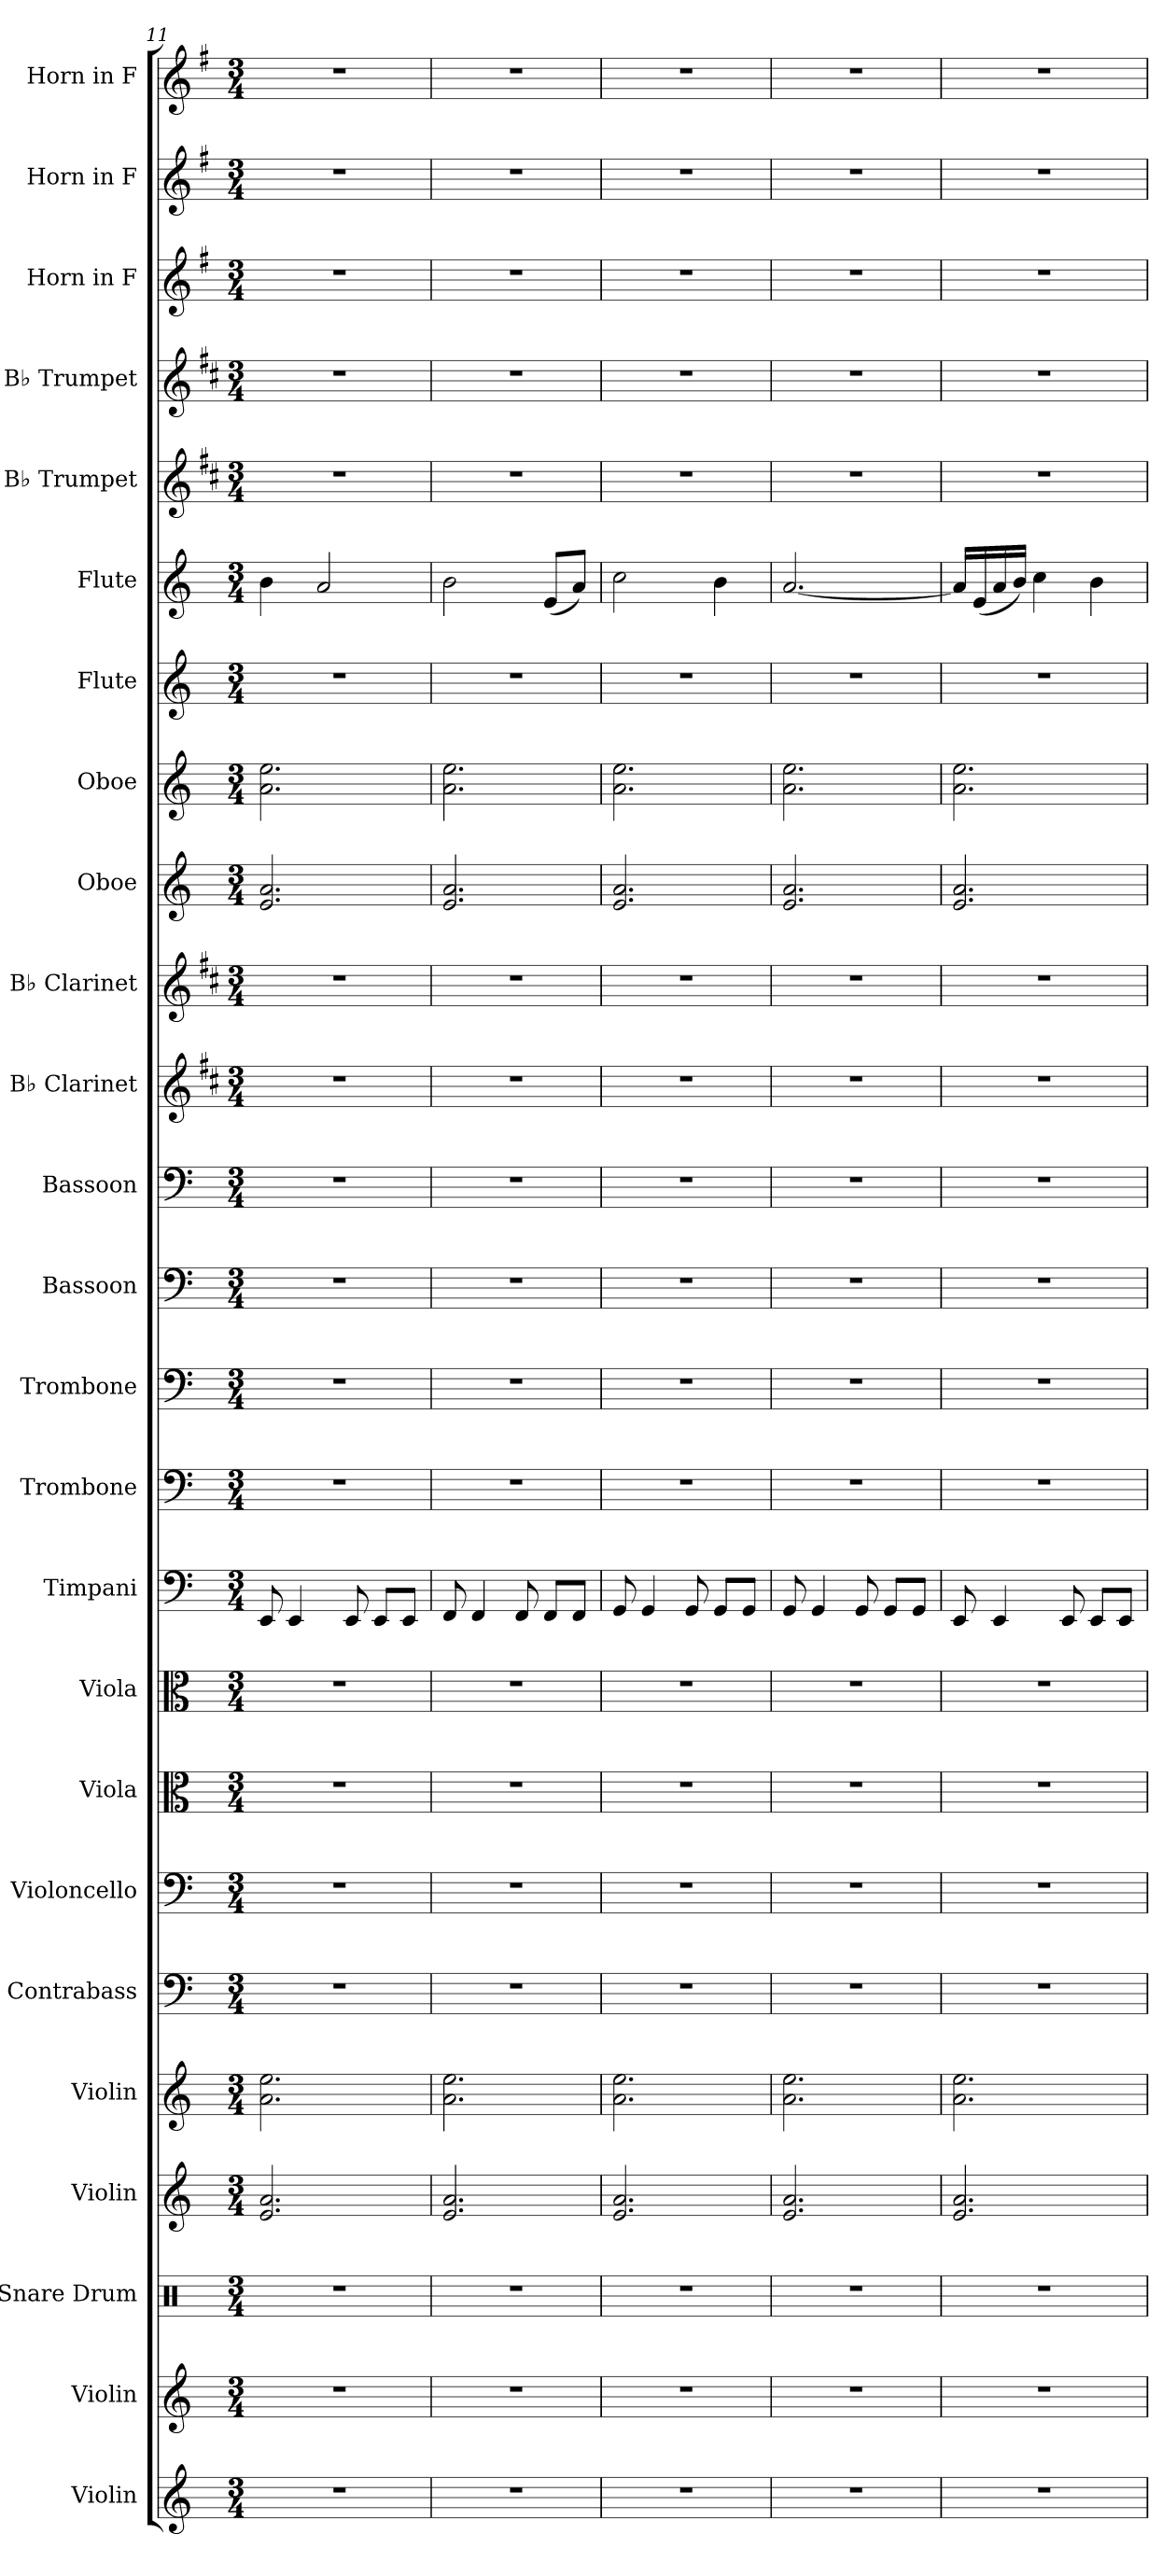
**kern	**kern	**kern	**kern	**kern	**kern	**kern	**kern	**kern	**kern	**kern	**kern	**kern	**kern	**kern	**kern	**kern	**kern	**kern	**kern	**kern	**kern	**kern	**kern	**kern
*part25	*part24	*part23	*part22	*part21	*part20	*part19	*part18	*part17	*part16	*part15	*part14	*part13	*part12	*part11	*part10	*part9	*part8	*part7	*part6	*part5	*part4	*part3	*part2	*part1
*staff25	*staff24	*staff23	*staff22	*staff21	*staff20	*staff19	*staff18	*staff17	*staff16	*staff15	*staff14	*staff13	*staff12	*staff11	*staff10	*staff9	*staff8	*staff7	*staff6	*staff5	*staff4	*staff3	*staff2	*staff1
*I"Violin	*I"Violin	*I"Snare Drum	*I"Violin	*I"Violin	*I"Contrabass	*I"Violoncello	*I"Viola	*I"Viola	*I"Timpani	*I"Trombone	*I"Trombone	*I"Bassoon	*I"Bassoon	*I"B♭ Clarinet	*I"B♭ Clarinet	*I"Oboe	*I"Oboe	*I"Flute	*I"Flute	*I"B♭ Trumpet	*I"B♭ Trumpet	*I"Horn in F	*I"Horn in F	*I"Horn in F
*I'Vln.	*I'Vln.	*I'Sn. Dr.	*I'Vln.	*I'Vln.	*I'Cb.	*I'Vc.	*I'Vla.	*I'Vla.	*I'Timp.	*I'Tbn.	*I'Tbn.	*I'Bsn.	*I'Bsn.	*I'B♭ Cl.	*I'B♭ Cl.	*I'Ob.	*I'Ob.	*I'Fl.	*I'Fl.	*I'B♭ Tpt.	*I'B♭ Tpt.	*	*	*
!!LO:PB:g=z
*clefG2	*clefG2	*clefX	*clefG2	*clefG2	*clefF4	*clefF4	*clefC3	*clefC3	*clefF4	*clefF4	*clefF4	*clefF4	*clefF4	*clefG2	*clefG2	*clefG2	*clefG2	*clefG2	*clefG2	*clefG2	*clefG2	*clefG2	*clefG2	*clefG2
*	*	*	*	*	*ITrd7c12	*	*	*	*	*	*	*	*	*ITrd1c2	*ITrd1c2	*	*	*	*	*ITrd1c2	*ITrd1c2	*ITrd4c7	*ITrd4c7	*ITrd4c7
*k[]	*k[]	*k[]	*k[]	*k[]	*k[]	*k[]	*k[]	*k[]	*k[]	*k[]	*k[]	*k[]	*k[]	*k[]	*k[]	*k[]	*k[]	*k[]	*k[]	*k[]	*k[]	*k[]	*k[]	*k[]
*M3/4	*M3/4	*M3/4	*M3/4	*M3/4	*M3/4	*M3/4	*M3/4	*M3/4	*M3/4	*M3/4	*M3/4	*M3/4	*M3/4	*M3/4	*M3/4	*M3/4	*M3/4	*M3/4	*M3/4	*M3/4	*M3/4	*M3/4	*M3/4	*M3/4
=11	=11	=11	=11	=11	=11	=11	=11	=11	=11	=11	=11	=11	=11	=11	=11	=11	=11	=11	=11	=11	=11	=11	=11	=11
2.r	2.r	2.r	2.e/ 2.a/	2.a\ 2.ee\	2.r	2.r	2.r	2.r	8EE/	2.r	2.r	2.r	2.r	2.r	2.r	2.e/ 2.a/	2.a\ 2.ee\	2.r	4b\	2.r	2.r	2.r	2.r	2.r
.	.	.	.	.	.	.	.	.	4EE/	.	.	.	.	.	.	.	.	.	.	.	.	.	.	.
.	.	.	.	.	.	.	.	.	.	.	.	.	.	.	.	.	.	.	2a/	.	.	.	.	.
.	.	.	.	.	.	.	.	.	8EE/	.	.	.	.	.	.	.	.	.	.	.	.	.	.	.
.	.	.	.	.	.	.	.	.	8EE/L	.	.	.	.	.	.	.	.	.	.	.	.	.	.	.
.	.	.	.	.	.	.	.	.	8EE/J	.	.	.	.	.	.	.	.	.	.	.	.	.	.	.
=12	=12	=12	=12	=12	=12	=12	=12	=12	=12	=12	=12	=12	=12	=12	=12	=12	=12	=12	=12	=12	=12	=12	=12	=12
2.r	2.r	2.r	2.e/ 2.a/	2.a\ 2.ee\	2.r	2.r	2.r	2.r	8FF/	2.r	2.r	2.r	2.r	2.r	2.r	2.e/ 2.a/	2.a\ 2.ee\	2.r	2b\	2.r	2.r	2.r	2.r	2.r
.	.	.	.	.	.	.	.	.	4FF/	.	.	.	.	.	.	.	.	.	.	.	.	.	.	.
.	.	.	.	.	.	.	.	.	8FF/	.	.	.	.	.	.	.	.	.	.	.	.	.	.	.
.	.	.	.	.	.	.	.	.	8FF/L	.	.	.	.	.	.	.	.	.	(8e/L	.	.	.	.	.
.	.	.	.	.	.	.	.	.	8FF/J	.	.	.	.	.	.	.	.	.	8a/J)	.	.	.	.	.
=13	=13	=13	=13	=13	=13	=13	=13	=13	=13	=13	=13	=13	=13	=13	=13	=13	=13	=13	=13	=13	=13	=13	=13	=13
2.r	2.r	2.r	2.e/ 2.a/	2.a\ 2.ee\	2.r	2.r	2.r	2.r	8GG/	2.r	2.r	2.r	2.r	2.r	2.r	2.e/ 2.a/	2.a\ 2.ee\	2.r	2cc\	2.r	2.r	2.r	2.r	2.r
.	.	.	.	.	.	.	.	.	4GG/	.	.	.	.	.	.	.	.	.	.	.	.	.	.	.
.	.	.	.	.	.	.	.	.	8GG/	.	.	.	.	.	.	.	.	.	.	.	.	.	.	.
.	.	.	.	.	.	.	.	.	8GG/L	.	.	.	.	.	.	.	.	.	4b\	.	.	.	.	.
.	.	.	.	.	.	.	.	.	8GG/J	.	.	.	.	.	.	.	.	.	.	.	.	.	.	.
=14	=14	=14	=14	=14	=14	=14	=14	=14	=14	=14	=14	=14	=14	=14	=14	=14	=14	=14	=14	=14	=14	=14	=14	=14
2.r	2.r	2.r	2.e/ 2.a/	2.a\ 2.ee\	2.r	2.r	2.r	2.r	8GG/	2.r	2.r	2.r	2.r	2.r	2.r	2.e/ 2.a/	2.a\ 2.ee\	2.r	[2.a/	2.r	2.r	2.r	2.r	2.r
.	.	.	.	.	.	.	.	.	4GG/	.	.	.	.	.	.	.	.	.	.	.	.	.	.	.
.	.	.	.	.	.	.	.	.	8GG/	.	.	.	.	.	.	.	.	.	.	.	.	.	.	.
.	.	.	.	.	.	.	.	.	8GG/L	.	.	.	.	.	.	.	.	.	.	.	.	.	.	.
.	.	.	.	.	.	.	.	.	8GG/J	.	.	.	.	.	.	.	.	.	.	.	.	.	.	.
=15	=15	=15	=15	=15	=15	=15	=15	=15	=15	=15	=15	=15	=15	=15	=15	=15	=15	=15	=15	=15	=15	=15	=15	=15
2.r	2.r	2.r	2.e/ 2.a/	2.a\ 2.ee\	2.r	2.r	2.r	2.r	8EE/	2.r	2.r	2.r	2.r	2.r	2.r	2.e/ 2.a/	2.a\ 2.ee\	2.r	16a/LL]	2.r	2.r	2.r	2.r	2.r
.	.	.	.	.	.	.	.	.	.	.	.	.	.	.	.	.	.	.	(16e/	.	.	.	.	.
.	.	.	.	.	.	.	.	.	4EE/	.	.	.	.	.	.	.	.	.	16a/	.	.	.	.	.
.	.	.	.	.	.	.	.	.	.	.	.	.	.	.	.	.	.	.	16b/JJ)	.	.	.	.	.
.	.	.	.	.	.	.	.	.	.	.	.	.	.	.	.	.	.	.	4cc\	.	.	.	.	.
.	.	.	.	.	.	.	.	.	8EE/	.	.	.	.	.	.	.	.	.	.	.	.	.	.	.
.	.	.	.	.	.	.	.	.	8EE/L	.	.	.	.	.	.	.	.	.	4b\	.	.	.	.	.
.	.	.	.	.	.	.	.	.	8EE/J	.	.	.	.	.	.	.	.	.	.	.	.	.	.	.
=	=	=	=	=	=	=	=	=	=	=	=	=	=	=	=	=	=	=	=	=	=	=	=	=
*-	*-	*-	*-	*-	*-	*-	*-	*-	*-	*-	*-	*-	*-	*-	*-	*-	*-	*-	*-	*-	*-	*-	*-	*-
